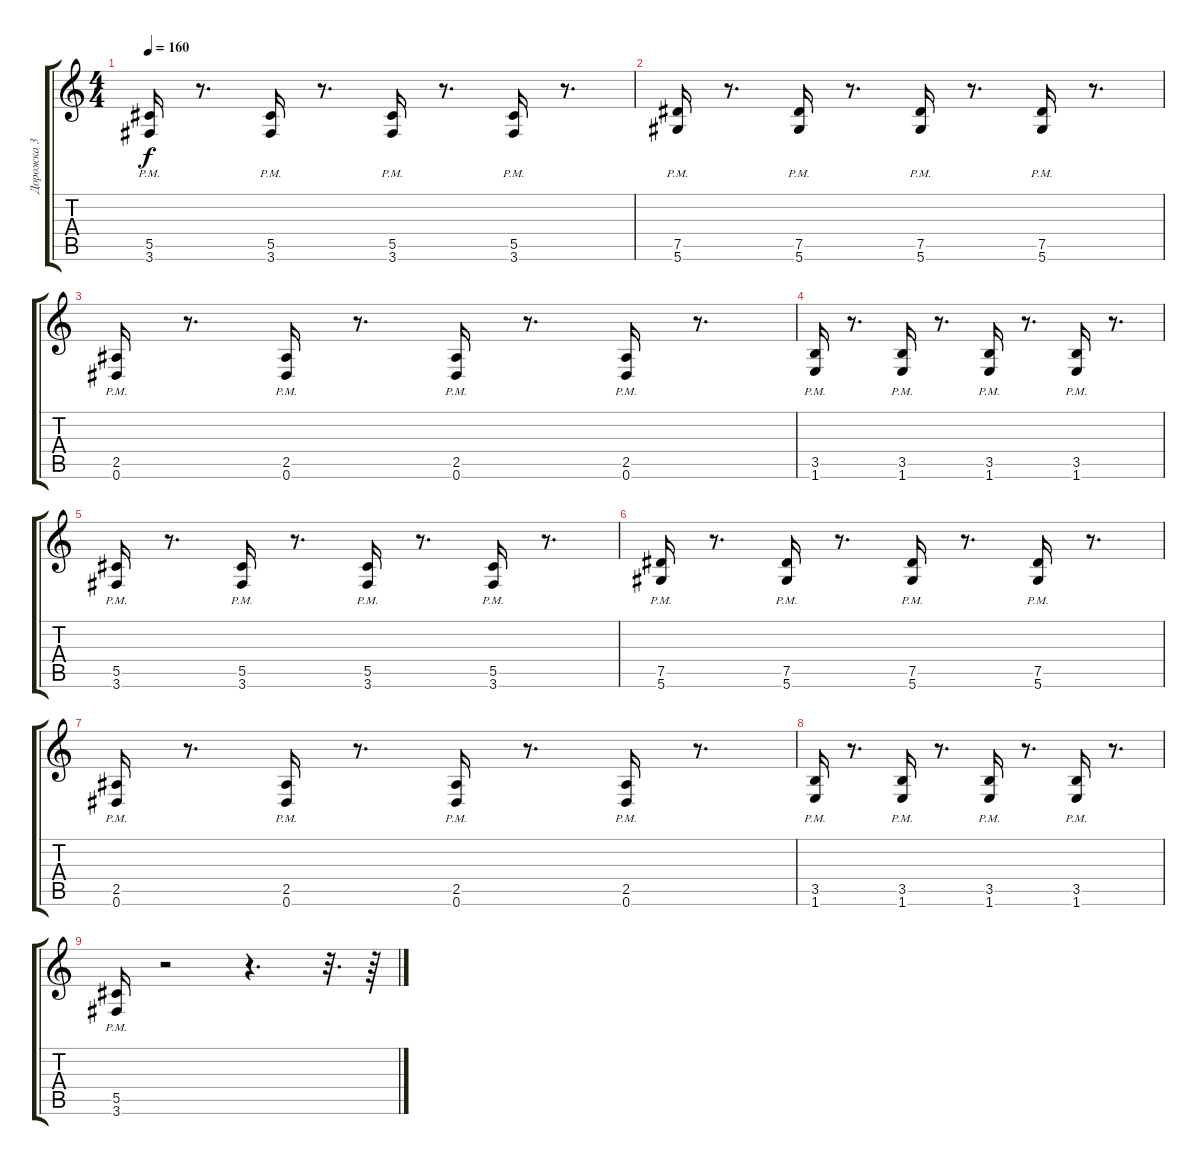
\track ("Дорожка 3" "Дорожка 3") {instrument electricguitarclean}
\staff {score tabs}
\tuning (Eb4 Bb3 Gb3 Db3 Ab2 Eb2) {hide}
\ts (4 4)
\tempo 160
\clef g2
\ks c
(5.5{pm} 3.6{pm}).16{dy f} r.8{d} (5.5{pm} 3.6{pm}).16 r.8{d} (5.5{pm} 3.6{pm}).16 r.8{d} (5.5{pm} 3.6{pm}).16 r.8{d} |
(7.5{pm} 5.6{pm}).16 r.8{d} (7.5{pm} 5.6{pm}).16 r.8{d} (7.5{pm} 5.6{pm}).16 r.8{d} (7.5{pm} 5.6{pm}).16 r.8{d} |
(2.5{pm} 0.6{pm}).16 r.8{d} (2.5{pm} 0.6{pm}).16 r.8{d} (2.5{pm} 0.6{pm}).16 r.8{d} (2.5{pm} 0.6{pm}).16 r.8{d} |
(3.5{pm} 1.6{pm}).16 r.8{d} (3.5{pm} 1.6{pm}).16 r.8{d} (3.5{pm} 1.6{pm}).16 r.8{d} (3.5{pm} 1.6{pm}).16 r.8{d} |
(5.5{pm} 3.6{pm}).16 r.8{d} (5.5{pm} 3.6{pm}).16 r.8{d} (5.5{pm} 3.6{pm}).16 r.8{d} (5.5{pm} 3.6{pm}).16 r.8{d} |
(7.5{pm} 5.6{pm}).16 r.8{d} (7.5{pm} 5.6{pm}).16 r.8{d} (7.5{pm} 5.6{pm}).16 r.8{d} (7.5{pm} 5.6{pm}).16 r.8{d} |
(2.5{pm} 0.6{pm}).16 r.8{d} (2.5{pm} 0.6{pm}).16 r.8{d} (2.5{pm} 0.6{pm}).16 r.8{d} (2.5{pm} 0.6{pm}).16 r.8{d} |
(3.5{pm} 1.6{pm}).16 r.8{d} (3.5{pm} 1.6{pm}).16 r.8{d} (3.5{pm} 1.6{pm}).16 r.8{d} (3.5{pm} 1.6{pm}).16 r.8{d} |
(5.5{pm} 3.6{pm}).16 r.2 r.4{d} r.32{d} r.64
